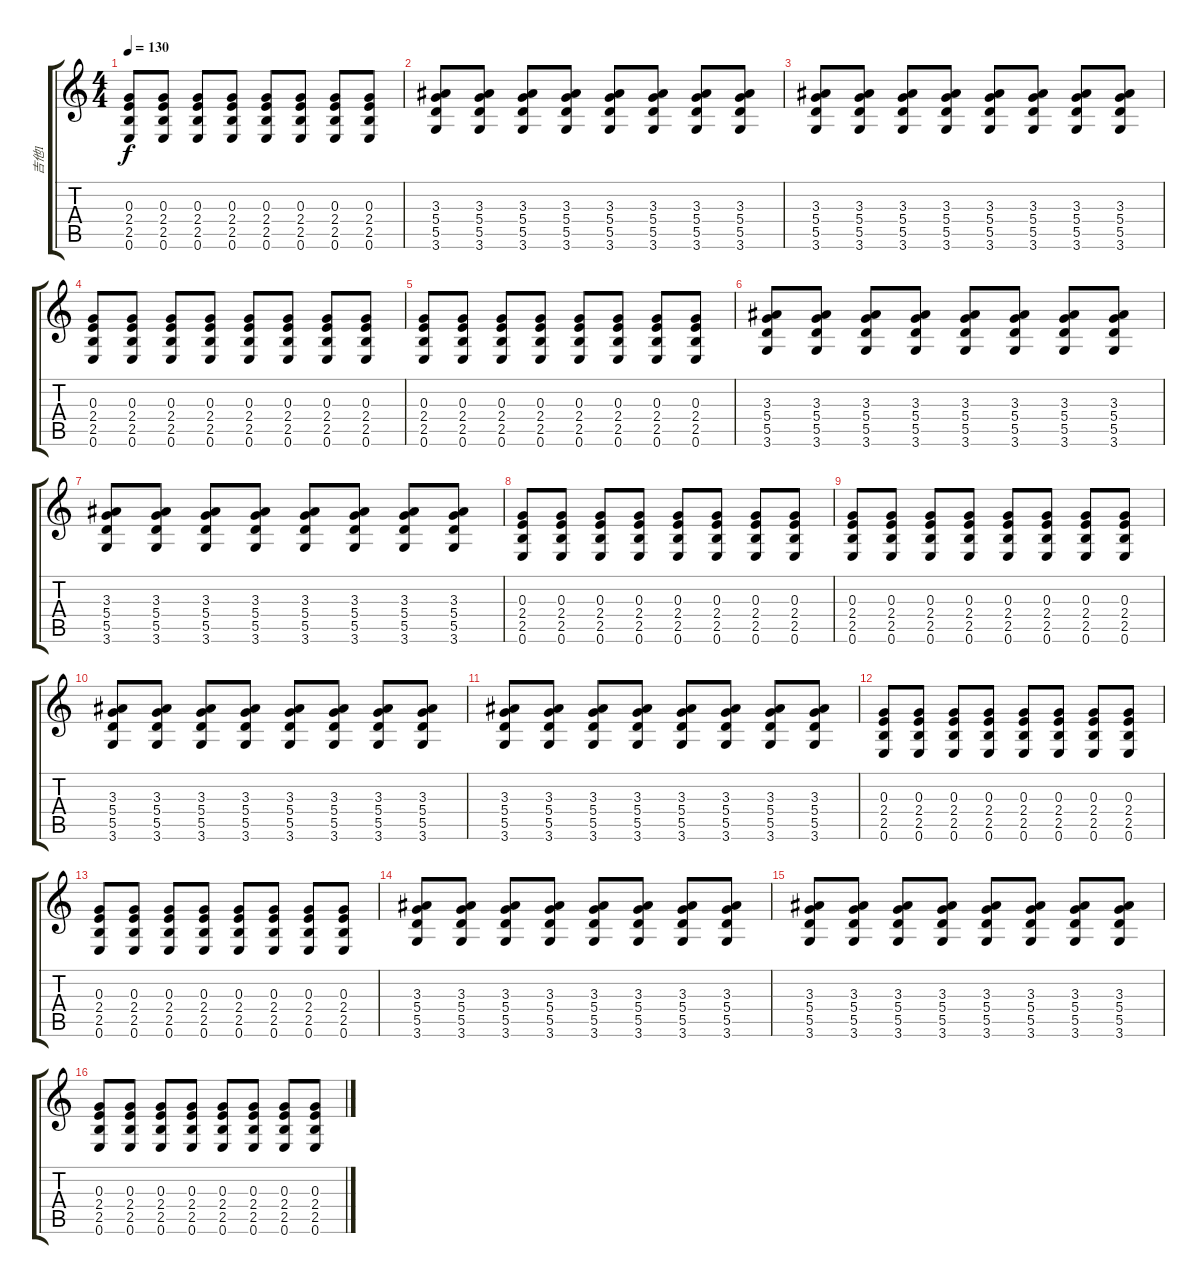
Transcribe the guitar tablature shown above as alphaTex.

\track ("吉他1" "吉他1") {instrument overdrivenguitar}
\staff {score tabs}
\tuning (E4 B3 G3 D3 A2 E2) {hide}
\ts (4 4)
\tempo 130
\clef g2
\ks c
(0.3 2.4 2.5 0.6).8{dy f} (0.3 2.4 2.5 0.6).8 (0.3 2.4 2.5 0.6).8 (0.3 2.4 2.5 0.6).8 (0.3 2.4 2.5 0.6).8 (0.3 2.4 2.5 0.6).8 (0.3 2.4 2.5 0.6).8 (0.3 2.4 2.5 0.6).8 |
(3.3 5.4 5.5 3.6).8 (3.3 5.4 5.5 3.6).8 (3.3 5.4 5.5 3.6).8 (3.3 5.4 5.5 3.6).8 (3.3 5.4 5.5 3.6).8 (3.3 5.4 5.5 3.6).8 (3.3 5.4 5.5 3.6).8 (3.3 5.4 5.5 3.6).8 |
(3.3 5.4 5.5 3.6).8 (3.3 5.4 5.5 3.6).8 (3.3 5.4 5.5 3.6).8 (3.3 5.4 5.5 3.6).8 (3.3 5.4 5.5 3.6).8 (3.3 5.4 5.5 3.6).8 (3.3 5.4 5.5 3.6).8 (3.3 5.4 5.5 3.6).8 |
(0.3 2.4 2.5 0.6).8 (0.3 2.4 2.5 0.6).8 (0.3 2.4 2.5 0.6).8 (0.3 2.4 2.5 0.6).8 (0.3 2.4 2.5 0.6).8 (0.3 2.4 2.5 0.6).8 (0.3 2.4 2.5 0.6).8 (0.3 2.4 2.5 0.6).8 |
(0.3 2.4 2.5 0.6).8 (0.3 2.4 2.5 0.6).8 (0.3 2.4 2.5 0.6).8 (0.3 2.4 2.5 0.6).8 (0.3 2.4 2.5 0.6).8 (0.3 2.4 2.5 0.6).8 (0.3 2.4 2.5 0.6).8 (0.3 2.4 2.5 0.6).8 |
(3.3 5.4 5.5 3.6).8 (3.3 5.4 5.5 3.6).8 (3.3 5.4 5.5 3.6).8 (3.3 5.4 5.5 3.6).8 (3.3 5.4 5.5 3.6).8 (3.3 5.4 5.5 3.6).8 (3.3 5.4 5.5 3.6).8 (3.3 5.4 5.5 3.6).8 |
(3.3 5.4 5.5 3.6).8 (3.3 5.4 5.5 3.6).8 (3.3 5.4 5.5 3.6).8 (3.3 5.4 5.5 3.6).8 (3.3 5.4 5.5 3.6).8 (3.3 5.4 5.5 3.6).8 (3.3 5.4 5.5 3.6).8 (3.3 5.4 5.5 3.6).8 |
(0.3 2.4 2.5 0.6).8 (0.3 2.4 2.5 0.6).8 (0.3 2.4 2.5 0.6).8 (0.3 2.4 2.5 0.6).8 (0.3 2.4 2.5 0.6).8 (0.3 2.4 2.5 0.6).8 (0.3 2.4 2.5 0.6).8 (0.3 2.4 2.5 0.6).8 |
(0.3 2.4 2.5 0.6).8 (0.3 2.4 2.5 0.6).8 (0.3 2.4 2.5 0.6).8 (0.3 2.4 2.5 0.6).8 (0.3 2.4 2.5 0.6).8 (0.3 2.4 2.5 0.6).8 (0.3 2.4 2.5 0.6).8 (0.3 2.4 2.5 0.6).8 |
(3.3 5.4 5.5 3.6).8{volume 13} (3.3 5.4 5.5 3.6).8 (3.3 5.4 5.5 3.6).8 (3.3 5.4 5.5 3.6).8 (3.3 5.4 5.5 3.6).8 (3.3 5.4 5.5 3.6).8 (3.3 5.4 5.5 3.6).8 (3.3 5.4 5.5 3.6).8 |
(3.3 5.4 5.5 3.6).8 (3.3 5.4 5.5 3.6).8 (3.3 5.4 5.5 3.6).8 (3.3 5.4 5.5 3.6).8 (3.3 5.4 5.5 3.6).8 (3.3 5.4 5.5 3.6).8 (3.3 5.4 5.5 3.6).8 (3.3 5.4 5.5 3.6).8 |
(0.3 2.4 2.5 0.6).8 (0.3 2.4 2.5 0.6).8 (0.3 2.4 2.5 0.6).8 (0.3 2.4 2.5 0.6).8 (0.3 2.4 2.5 0.6).8 (0.3 2.4 2.5 0.6).8 (0.3 2.4 2.5 0.6).8 (0.3 2.4 2.5 0.6).8 |
(0.3 2.4 2.5 0.6).8 (0.3 2.4 2.5 0.6).8 (0.3 2.4 2.5 0.6).8 (0.3 2.4 2.5 0.6).8 (0.3 2.4 2.5 0.6).8 (0.3 2.4 2.5 0.6).8 (0.3 2.4 2.5 0.6).8 (0.3 2.4 2.5 0.6).8 |
(3.3 5.4 5.5 3.6).8{volume 11} (3.3 5.4 5.5 3.6).8 (3.3 5.4 5.5 3.6).8 (3.3 5.4 5.5 3.6).8 (3.3 5.4 5.5 3.6).8 (3.3 5.4 5.5 3.6).8 (3.3 5.4 5.5 3.6).8 (3.3 5.4 5.5 3.6).8 |
(3.3 5.4 5.5 3.6).8 (3.3 5.4 5.5 3.6).8 (3.3 5.4 5.5 3.6).8 (3.3 5.4 5.5 3.6).8 (3.3 5.4 5.5 3.6).8 (3.3 5.4 5.5 3.6).8 (3.3 5.4 5.5 3.6).8 (3.3 5.4 5.5 3.6).8 |
(0.3 2.4 2.5 0.6).8 (0.3 2.4 2.5 0.6).8 (0.3 2.4 2.5 0.6).8 (0.3 2.4 2.5 0.6).8 (0.3 2.4 2.5 0.6).8 (0.3 2.4 2.5 0.6).8 (0.3 2.4 2.5 0.6).8 (0.3 2.4 2.5 0.6).8
